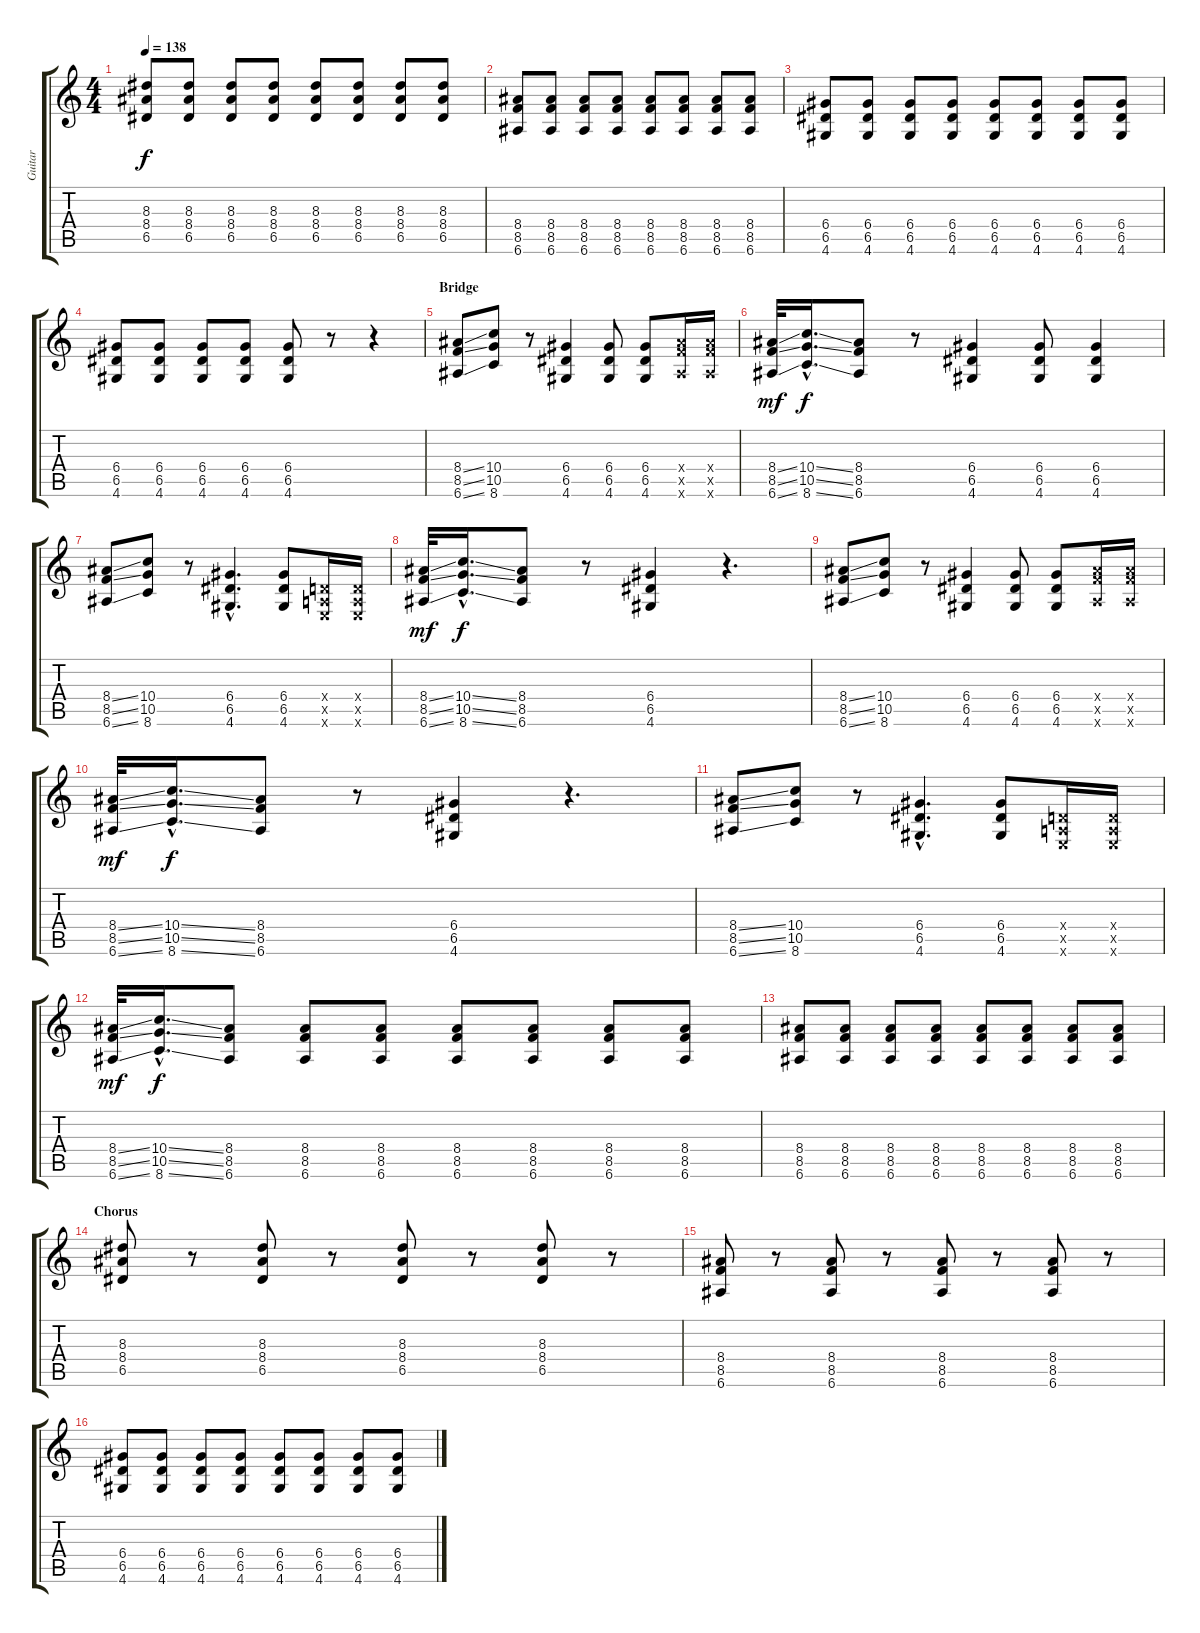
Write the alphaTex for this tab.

\track ("Guitar" "Guitar") {instrument distortionguitar}
\staff {score tabs}
\tuning (E4 B3 G3 D3 A2 E2) {hide}
\ts (4 4)
\tempo 138
\clef g2
\ks c
(8.3 8.4 6.5).8{dy f volume 16} (8.3 8.4 6.5).8 (8.3 8.4 6.5).8 (8.3 8.4 6.5).8 (8.3 8.4 6.5).8 (8.3 8.4 6.5).8 (8.3 8.4 6.5).8 (8.3 8.4 6.5).8 |
(8.4 8.5 6.6).8 (8.4 8.5 6.6).8 (8.4 8.5 6.6).8 (8.4 8.5 6.6).8 (8.4 8.5 6.6).8 (8.4 8.5 6.6).8 (8.4 8.5 6.6).8 (8.4 8.5 6.6).8 |
(6.4 6.5 4.6).8 (6.4 6.5 4.6).8 (6.4 6.5 4.6).8 (6.4 6.5 4.6).8 (6.4 6.5 4.6).8 (6.4 6.5 4.6).8 (6.4 6.5 4.6).8 (6.4 6.5 4.6).8 |
(6.4 6.5 4.6).8 (6.4 6.5 4.6).8 (6.4 6.5 4.6).8 (6.4 6.5 4.6).8 (6.4 6.5 4.6).8 r.8 r.4 |
\section ("" "Bridge")
(8.4{ss} 8.5{ss} 6.6{ss}).8 (10.4 10.5 8.6).8 r.8 (6.4 6.5 4.6).4 (6.4 6.5 4.6).8 (6.4 6.5 4.6).8 (8.4{x} 8.5{x} 6.6{x}).16 (8.4{x} 8.5{x} 6.6{x}).16 |
(8.4{ss} 8.5{ss} 6.6{ss}).32{dy mf} (10.4{ss hac} 10.5{ss hac} 8.6{ss hac}).16{d dy f} (8.4 8.5 6.6).8 r.8 (6.4 6.5 4.6).4 (6.4 6.5 4.6).8 (6.4 6.5 4.6).4 |
(8.4{ss} 8.5{ss} 6.6{ss}).8 (10.4 10.5 8.6).8 r.8 (6.4{hac} 6.5{hac} 4.6{hac}).4{d} (6.4 6.5 4.6).8 (0.4{x} 0.5{x} 0.6{x}).16 (0.4{x} 0.5{x} 0.6{x}).16 |
(8.4{ss} 8.5{ss} 6.6{ss}).32{dy mf} (10.4{ss hac} 10.5{ss hac} 8.6{ss hac}).16{d dy f} (8.4 8.5 6.6).8 r.8 (6.4 6.5 4.6).4 r.4{d} |
(8.4{ss} 8.5{ss} 6.6{ss}).8 (10.4 10.5 8.6).8 r.8 (6.4 6.5 4.6).4 (6.4 6.5 4.6).8 (6.4 6.5 4.6).8 (8.4{x} 8.5{x} 6.6{x}).16 (8.4{x} 8.5{x} 6.6{x}).16 |
(8.4{ss} 8.5{ss} 6.6{ss}).32{dy mf} (10.4{ss hac} 10.5{ss hac} 8.6{ss hac}).16{d dy f} (8.4 8.5 6.6).8 r.8 (6.4 6.5 4.6).4 r.4{d} |
(8.4{ss} 8.5{ss} 6.6{ss}).8 (10.4 10.5 8.6).8 r.8 (6.4{hac} 6.5{hac} 4.6{hac}).4{d} (6.4 6.5 4.6).8 (0.4{x} 0.5{x} 0.6{x}).16 (0.4{x} 0.5{x} 0.6{x}).16 |
(8.4{ss} 8.5{ss} 6.6{ss}).32{dy mf} (10.4{ss hac} 10.5{ss hac} 8.6{ss hac}).16{d dy f} (8.4 8.5 6.6).8 (8.4 8.5 6.6).8 (8.4 8.5 6.6).8 (8.4 8.5 6.6).8 (8.4 8.5 6.6).8 (8.4 8.5 6.6).8 (8.4 8.5 6.6).8 |
(8.4 8.5 6.6).8 (8.4 8.5 6.6).8 (8.4 8.5 6.6).8 (8.4 8.5 6.6).8 (8.4 8.5 6.6).8 (8.4 8.5 6.6).8 (8.4 8.5 6.6).8 (8.4 8.5 6.6).8 |
\section ("" "Chorus")
(8.3 8.4 6.5).8 r.8 (8.3 8.4 6.5).8 r.8 (8.3 8.4 6.5).8 r.8 (8.3 8.4 6.5).8 r.8 |
(8.4 8.5 6.6).8 r.8 (8.4 8.5 6.6).8 r.8 (8.4 8.5 6.6).8 r.8 (8.4 8.5 6.6).8 r.8 |
(6.4 6.5 4.6).8 (6.4 6.5 4.6).8 (6.4 6.5 4.6).8 (6.4 6.5 4.6).8 (6.4 6.5 4.6).8 (6.4 6.5 4.6).8 (6.4 6.5 4.6).8 (6.4 6.5 4.6).8
